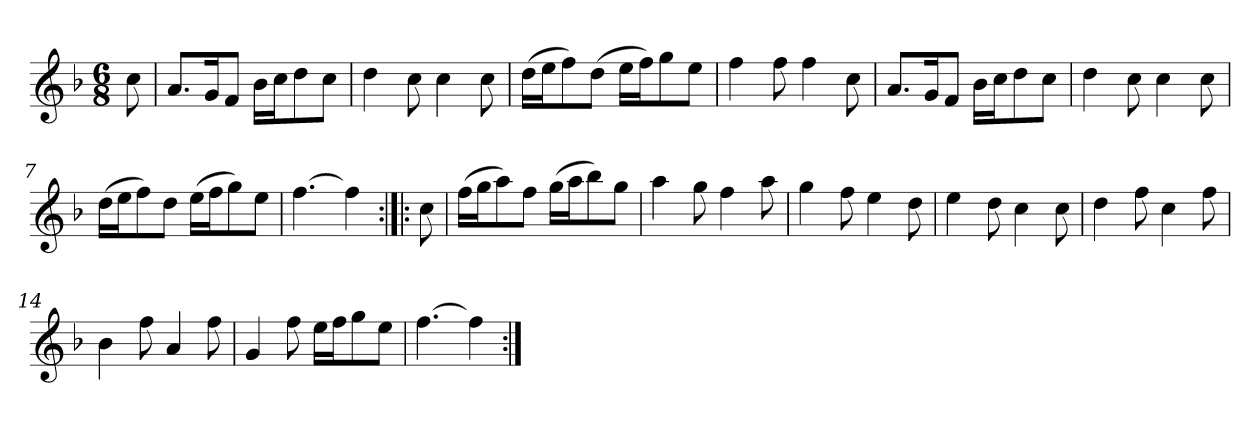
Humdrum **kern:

**kern
*part1
*staff1
*clefG2
*k[b-]
*F:
*M6/8
*MM120
=
8cc
=1
8.a/L
16g/K
8f/J
16b-\LL
16cc\J
8dd\
8cc\J
=2
4dd
8cc
4cc
8cc
=3
(16dd\LL
16ee\J
8ff\)
(8dd\J
16ee\LL
16ff\J)
8gg\
8ee\J
=4
4ff
8ff
4ff
8cc
=5
8.a/L
16g/K
8f/J
16b-\LL
16cc\J
8dd\
8cc\J
=6
4dd
8cc
4cc
8cc
=7
(16dd\LL
16ee\J
8ff\)
8dd\J
(16ee\LL
16ff\J
8gg\)
8ee\J
=8
[4.ff
4ff]
=:|!|:
8cc
=9
(16ff\LL
16gg\J
8aa\)
8ff\J
(16gg\LL
16aa\J
8bb-\)
8gg\J
=10
4aa
8gg
4ff
8aa
=11
4gg
8ff
4ee
8dd
=12
4ee
8dd
4cc
8cc
=13
4dd
8ff
4cc
8ff
=14
4b-
8ff
4a
8ff
=15
4g
8ff
16ee\LL
16ff\J
8gg\
8ee\J
=16
[4.ff
4ff]
=:|!
*-
